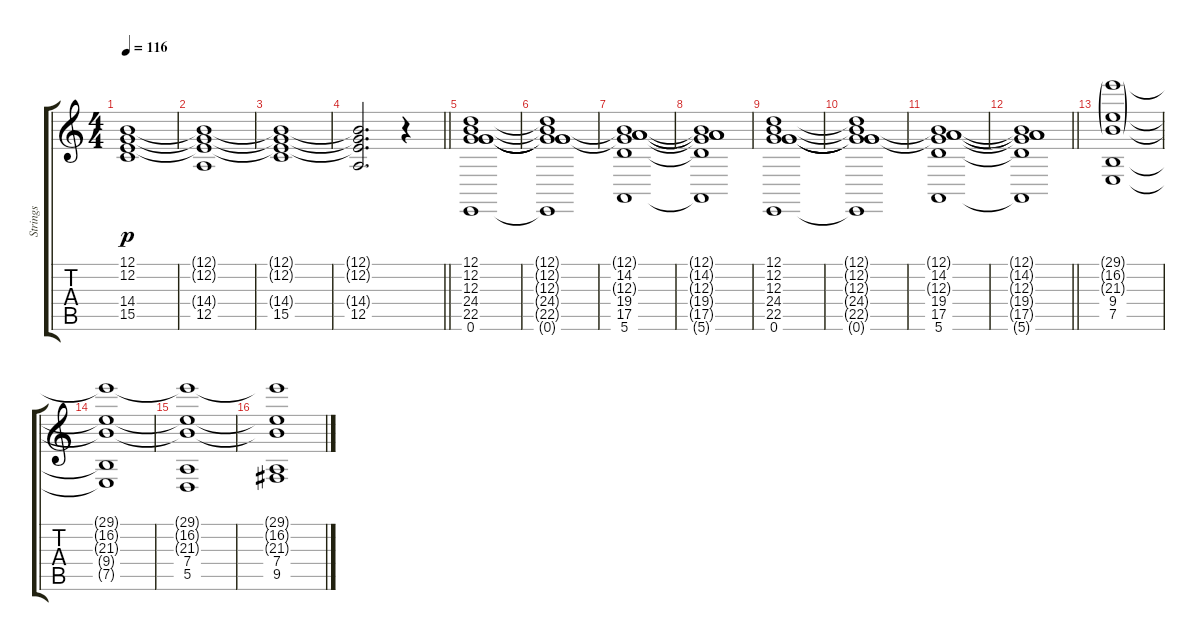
\track ("Strings" "Strings") {instrument synthstrings2}
\staff {score tabs}
\tuning (B3 G3 G3 D3 A2 E2) {hide}
\ts (4 4)
\tempo 116
\clef g2
\ks c
(12.1{t} 12.2{t} 14.4 15.5).1{dy p} |
(12.1{t} 12.2{t} 14.4{t} 12.5).1 |
(12.1{t} 12.2{t} 14.4{t} 15.5).1 |
\barLineRight lightlight
(12.1{t} 12.2{t} 14.4{t} 12.5).2{d} r.4 |
(12.1 12.2 12.3 24.4 22.5 0.6).1 |
(12.1{t} 12.2{t} 12.3{t} 24.4{t} 22.5{t} 0.6{t}).1 |
(12.1{t} 14.2 12.3{t} 19.4 17.5 5.6).1 |
(12.1{t} 14.2{t} 12.3{t} 19.4{t} 17.5{t} 5.6{t}).1 |
(12.1 12.2 12.3 24.4 22.5 0.6).1 |
(12.1{t} 12.2{t} 12.3{t} 24.4{t} 22.5{t} 0.6{t}).1 |
(12.1{t} 14.2 12.3{t} 19.4 17.5 5.6).1 |
\barLineRight lightlight
(12.1{t} 14.2{t} 12.3{t} 19.4{t} 17.5{t} 5.6{t}).1 |
(29.1{g} 16.2{g} 21.3{g} 9.4 7.5).1 |
(29.1{t} 16.2{t} 21.3{t} 9.4{t} 7.5{t}).1 |
(29.1{t} 16.2{t} 21.3{t} 7.4 5.5).1 |
(29.1{t} 16.2{t} 21.3{t} 7.4 9.5).1
